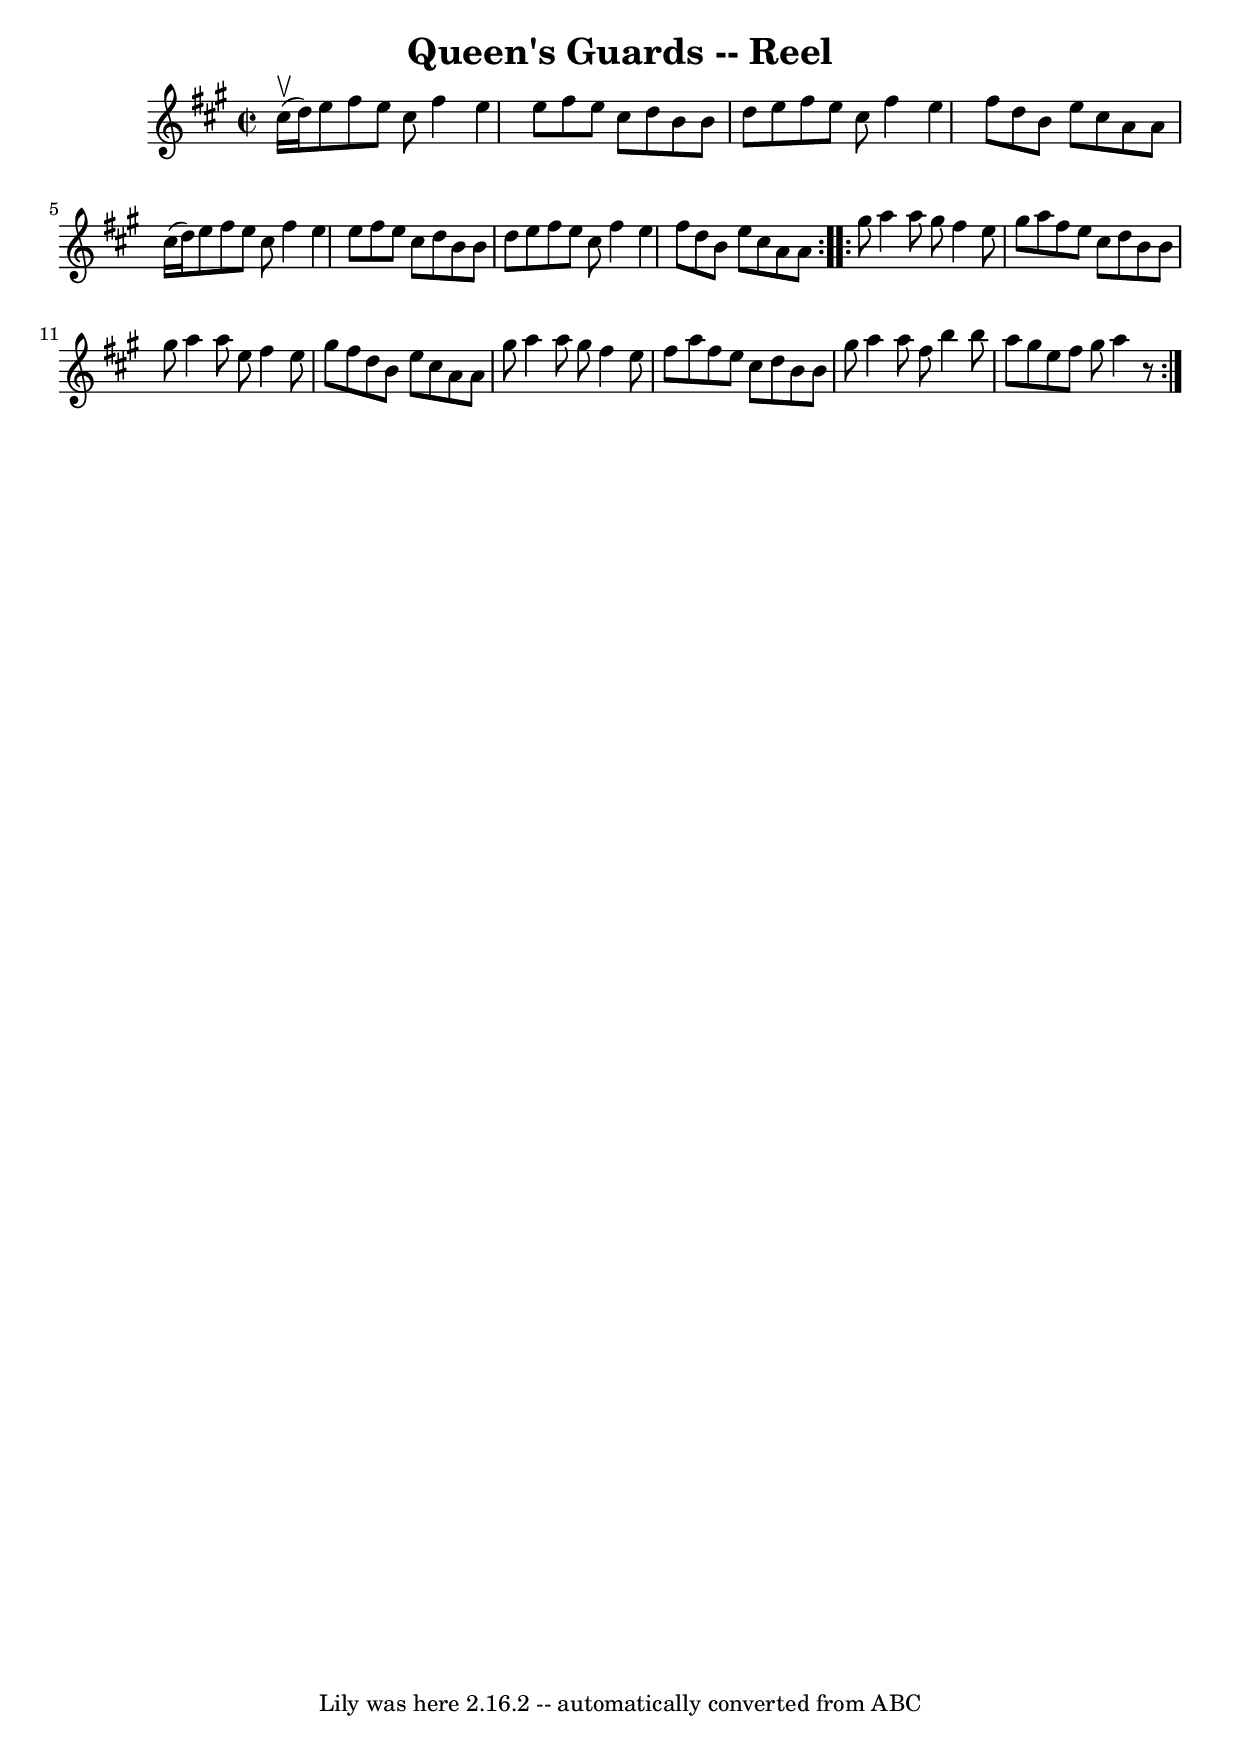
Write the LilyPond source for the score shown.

\version "2.16.2"
\include "Mammoth.ily"
\header {
  %% book = "Ryan's Mammoth Collection"
  crossRefNumber = "1"
  footnotes = ""
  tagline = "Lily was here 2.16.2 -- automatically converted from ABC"
  title = "Queen's Guards -- Reel"

}
voicedefault =  {



  \repeat volta 2 {

    \override Staff.TimeSignature #'style = #'C
    \time 2/2 
    \key a \major cis''16^\upbow(d''16) |
    e''8    
    fis''8 e''8 cis''8 fis''4 e''4  |
    e''8 fis''8 e''8   
    cis''8 d''8 b'8 b'8 d''8  |
    e''8 fis''8 e''8    
    cis''8 fis''4 e''4  |
    fis''8 d''8 b'8 e''8 cis''8    
    a'8 a'8 cis''16 (d''16) |
    e''8 fis''8 e''8    
    cis''8 fis''4 e''4  |
    e''8 fis''8 e''8 cis''8 d''8   
    b'8 b'8 d''8  |
    e''8 fis''8 e''8 cis''8 fis''4    
    e''4  |
    fis''8 d''8 b'8 e''8 cis''8 a'8 a'8  

  } 
  \repeat volta 2 {
    gis''8  |
    a''4 a''8 gis''8 fis''4    
    e''8 gis''8  |
    a''8 fis''8 e''8 cis''8 d''8 b'8    
    b'8 gis''8  |
    a''4 a''8 e''8 fis''4 e''8 gis''8  
    |
    fis''8 d''8 b'8 e''8 cis''8 a'8 a'8 gis''8  
    |
    a''4 a''8 gis''8 fis''4 e''8 fis''8  |
    
    a''8 fis''8 e''8 cis''8 d''8 b'8 b'8 gis''8  |
    
    a''4 a''8 fis''8 b''4 b''8 a''8  |
    gis''8 e''8    
    fis''8 gis''8 a''4    r8 
  }   

}

\score{
  <<

    \context Staff="default"
    {
      \voicedefault 
      
    }

  >>
  \layout {
    
  }
  \midi {
  }

}
